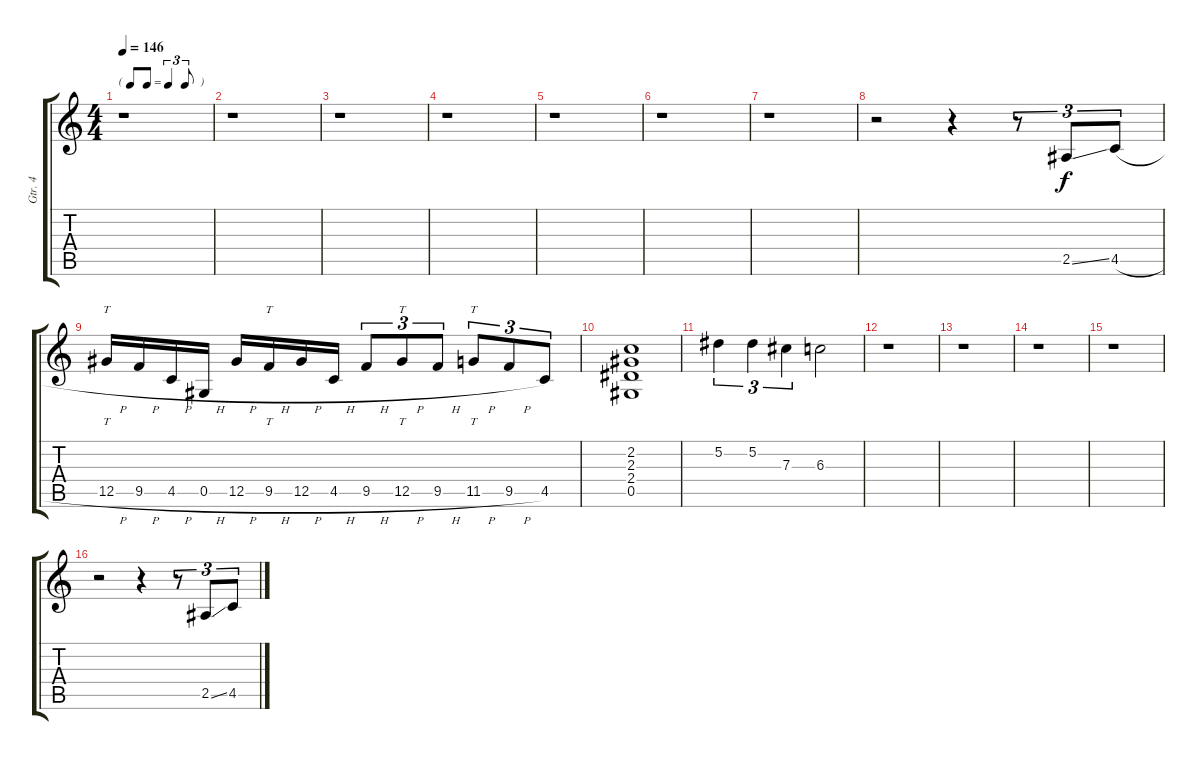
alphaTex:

\track ("Gtr. 4" "Gtr. 4") {instrument distortionguitar}
\staff {score tabs}
\tuning (Eb4 Bb3 Gb3 Db3 Ab2 Eb2) {hide}
\ts (4 4)
\tf triplet8th
\tempo 146
\clef g2
\ks c
r.1{dy f} |
r.1 |
r.1 |
r.1 |
r.1 |
r.1 |
r.1 |
r.2 r.4 r.8{tu (3 2)} 2.5{ss}.8{tu (3 2)} 4.5{h}.8{tu (3 2)} |
12.5{h}.16{tt} 9.5{h}.16 4.5{h}.16 0.5{h}.16 12.5{h}.16 9.5{h}.16{tt} 12.5{h}.16 4.5{h}.16 9.5{h}.8{tu (3 2)} 12.5{h}.8{tt tu (3 2)} 9.5{h}.8{tu (3 2)} 11.5{h}.8{tt tu (3 2)} 9.5{h}.8{tu (3 2)} 4.5.8{tu (3 2)} |
(2.2 2.3 2.4 0.5).1 |
5.2.4{tu (3 2)} 5.2.4{tu (3 2)} 7.3.4{tu (3 2)} 6.3.2 |
r.1 |
r.1 |
r.1 |
r.1 |
r.2 r.4 r.8{tu (3 2)} 2.5{ss}.8{tu (3 2)} 4.5{h}.8{tu (3 2)}
